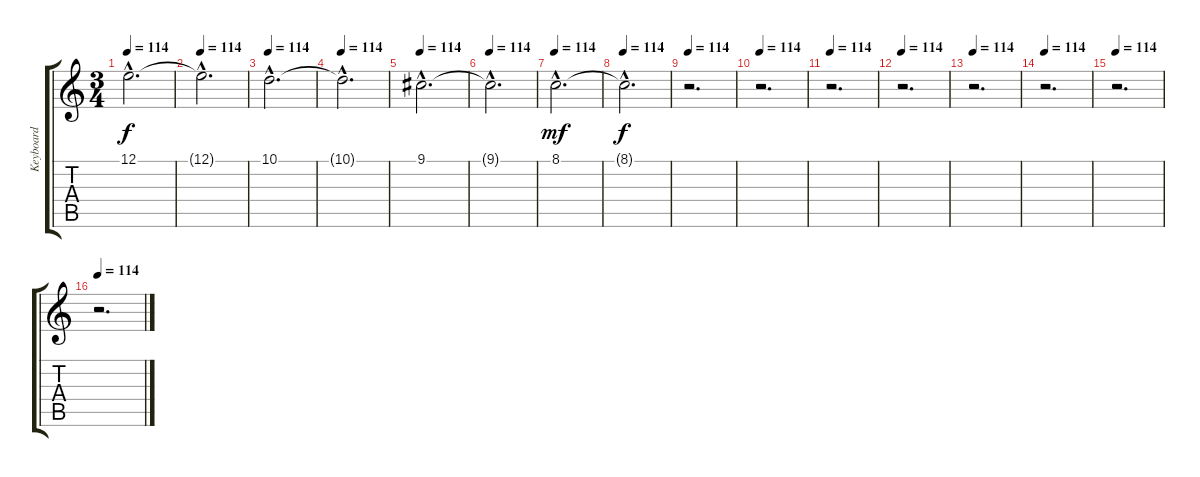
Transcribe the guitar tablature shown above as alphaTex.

\track ("Keyboard" "Keyboard") {instrument stringensemble1}
\staff {score tabs}
\tuning (E4 B3 G3 D3 A2 D2) {hide}
\ts (3 4)
\tempo 114
\clef g2
\ks c
12.1{hac}.2{d dy f volume 11 instrument stringensemble1} |
\tempo 114
12.1{hac t}.2{d} |
\tempo 114
10.1{hac}.2{d volume 11} |
\tempo 114
10.1{hac t}.2{d} |
\tempo 114
9.1{hac}.2{d volume 11} |
\tempo 114
9.1{hac t}.2{d} |
\tempo 114
8.1{hac}.2{d dy mf volume 11} |
\tempo 114
8.1{hac t}.2{d dy f} |
\tempo 114
r.2{d} |
\tempo 114
r.2{d} |
\tempo 114
r.2{d} |
\tempo 114
r.2{d} |
\tempo 114
r.2{d} |
\tempo 114
r.2{d} |
\tempo 114
r.2{d} |
\tempo 114
r.2{d}
